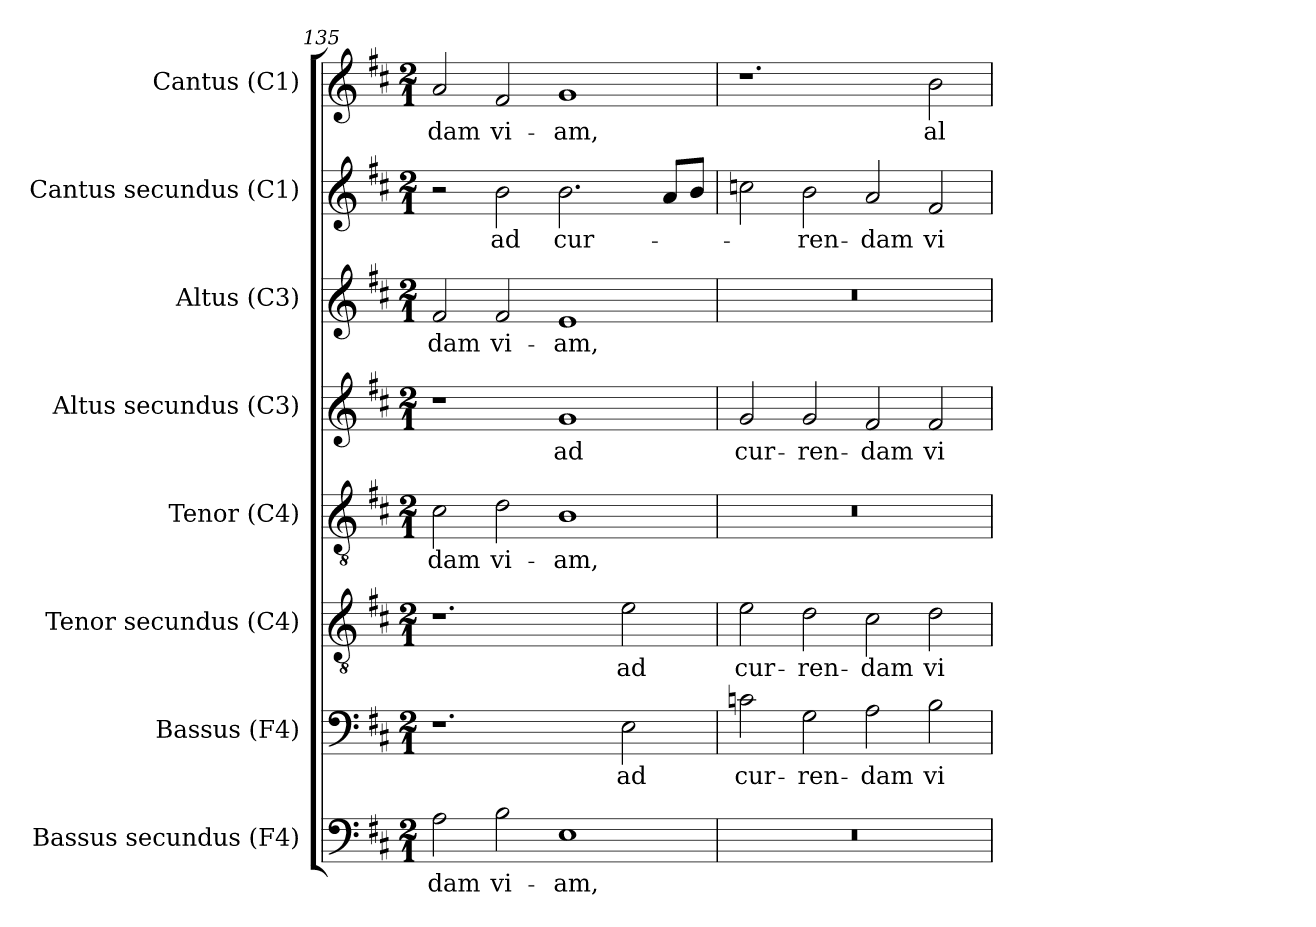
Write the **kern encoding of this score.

**kern	**text	**kern	**text	**kern	**text	**kern	**text	**kern	**text	**kern	**text	**kern	**text	**kern	**text
*part8	*part8	*part7	*part7	*part6	*part6	*part5	*part5	*part4	*part4	*part3	*part3	*part2	*part2	*part1	*part1
*staff8	*staff8	*staff7	*staff7	*staff6	*staff6	*staff5	*staff5	*staff4	*staff4	*staff3	*staff3	*staff2	*staff2	*staff1	*staff1
*I"Bassus secundus (F4)	*	*I"Bassus (F4)	*	*I"Tenor secundus (C4)	*	*I"Tenor (C4)	*	*I"Altus secundus (C3)	*	*I"Altus (C3)	*	*I"Cantus secundus (C1)	*	*I"Cantus (C1)	*
*I'B2	*	*I'B.	*	*I'T2	*	*I'T.	*	*I'A2	*	*I'A.	*	*I'C2	*	*I'C.	*
*clefF4	*	*clefF4	*	*clefGv2	*	*clefGv2	*	*clefG2	*	*clefG2	*	*clefG2	*	*clefG2	*
*	*	*	*	*	*	*ITrd7c12	*	*	*	*	*	*	*	*	*
*k[f#c#]	*	*k[f#c#]	*	*k[f#c#]	*	*k[f#c#]	*	*k[f#c#]	*	*k[f#c#]	*	*k[f#c#]	*	*k[f#c#]	*
*D:	*	*D:	*	*D:	*	*D:	*	*D:	*	*D:	*	*D:	*	*D:	*
*M2/1	*	*M2/1	*	*M2/1	*	*M2/1	*	*M2/1	*	*M2/1	*	*M2/1	*	*M2/1	*
=135	=135	=135	=135	=135	=135	=135	=135	=135	=135	=135	=135	=135	=135	=135	=135
!	!LO:LY:b:color=#000000	!	!	!	!	!	!	!	!	!	!	!	!	!	!
!	!	!	!	!	!	!	!LO:LY:b:color=#000000	!	!	!	!	!	!	!	!
!	!	!	!	!	!	!	!	!	!	!	!LO:LY:b:color=#000000	!	!	!	!
!	!	!	!	!	!	!	!	!	!	!	!	!	!	!	!LO:LY:b:color=#000000
2Ai\	-dam	1.r	.	1.r	.	2C#i\	-dam	1r	.	2f#i/	-dam	2r	.	2ai/	-dam
!	!LO:LY:b:color=#000000	!	!	!	!	!	!	!	!	!	!	!	!	!	!
!	!	!	!	!	!	!	!LO:LY:b:color=#000000	!	!	!	!	!	!	!	!
!	!	!	!	!	!	!	!	!	!	!	!LO:LY:b:color=#000000	!	!	!	!
!	!	!	!	!	!	!	!	!	!	!	!	!	!LO:LY:b:color=#000000	!	!
!	!	!	!	!	!	!	!	!	!	!	!	!	!	!	!LO:LY:b:color=#000000
2Bi\	vi-	.	.	.	.	2Di\	vi-	.	.	2f#i/	vi-	2bi\	ad	2f#i/	vi-
!	!LO:LY:b:color=#000000	!	!	!	!	!	!	!	!	!	!	!	!	!	!
!	!	!	!	!	!	!	!LO:LY:b:color=#000000	!	!	!	!	!	!	!	!
!	!	!	!	!	!	!	!	!	!LO:LY:b:color=#000000	!	!	!	!	!	!
!	!	!	!	!	!	!	!	!	!	!	!LO:LY:b:color=#000000	!	!	!	!
!	!	!	!	!	!	!	!	!	!	!	!	!	!LO:LY:b:color=#000000	!	!
!	!	!	!	!	!	!	!	!	!	!	!	!	!	!	!LO:LY:b:color=#000000
1Ei	-am,	.	.	.	.	1BBi	-am,	1gi	ad	1ei	-am,	2.bi\	cur-	1gi	-am,
!	!	!	!LO:LY:b:color=#000000	!	!	!	!	!	!	!	!	!	!	!	!
!	!	!	!	!	!LO:LY:b:color=#000000	!	!	!	!	!	!	!	!	!	!
.	.	2Ei\	ad	2ei\	ad	.	.	.	.	.	.	.	.	.	.
.	.	.	.	.	.	.	.	.	.	.	.	8ai/L	.	.	.
.	.	.	.	.	.	.	.	.	.	.	.	8bi/J	.	.	.
=136	=136	=136	=136	=136	=136	=136	=136	=136	=136	=136	=136	=136	=136	=136	=136
!LO:N:vis=1	!	!	!	!	!	!	!	!	!	!	!	!	!	!	!
!	!	!	!LO:LY:b:color=#000000	!	!	!	!	!	!	!	!	!	!	!	!
!	!	!	!	!	!LO:LY:b:color=#000000	!LO:N:vis=1	!	!	!	!	!	!	!	!	!
!	!	!	!	!	!	!	!	!	!LO:LY:b:color=#000000	!LO:N:vis=1	!	!	!	!	!
0r	.	2ci\	cur-	2ei\	cur-	0r	.	2gi/	cur-	0r	.	2ccni\	.	1.r	.
!	!	!	!LO:LY:b:color=#000000	!	!	!	!	!	!	!	!	!	!	!	!
!	!	!	!	!	!LO:LY:b:color=#000000	!	!	!	!	!	!	!	!	!	!
!	!	!	!	!	!	!	!	!	!LO:LY:b:color=#000000	!	!	!	!	!	!
!	!	!	!	!	!	!	!	!	!	!	!	!	!LO:LY:b:color=#000000	!	!
.	.	2Gi\	-ren-	2di\	-ren-	.	.	2gi/	-ren-	.	.	2bi\	-ren-	.	.
!	!	!	!LO:LY:b:color=#000000	!	!	!	!	!	!	!	!	!	!	!	!
!	!	!	!	!	!LO:LY:b:color=#000000	!	!	!	!	!	!	!	!	!	!
!	!	!	!	!	!	!	!	!	!LO:LY:b:color=#000000	!	!	!	!	!	!
!	!	!	!	!	!	!	!	!	!	!	!	!	!LO:LY:b:color=#000000	!	!
.	.	2Ai\	-dam	2c#i\	-dam	.	.	2f#i/	-dam	.	.	2ai/	-dam	.	.
!	!	!	!LO:LY:b:color=#000000	!	!	!	!	!	!	!	!	!	!	!	!
!	!	!	!	!	!LO:LY:b:color=#000000	!	!	!	!	!	!	!	!	!	!
!	!	!	!	!	!	!	!	!	!LO:LY:b:color=#000000	!	!	!	!	!	!
!	!	!	!	!	!	!	!	!	!	!	!	!	!LO:LY:b:color=#000000	!	!
!	!	!	!	!	!	!	!	!	!	!	!	!	!	!	!LO:LY:b:color=#000000
.	.	2Bi\	vi-	2di\	vi-	.	.	2f#i/	vi-	.	.	2f#i/	vi-	2bi\	al-
=	=	=	=	=	=	=	=	=	=	=	=	=	=	=	=
*-	*-	*-	*-	*-	*-	*-	*-	*-	*-	*-	*-	*-	*-	*-	*-
